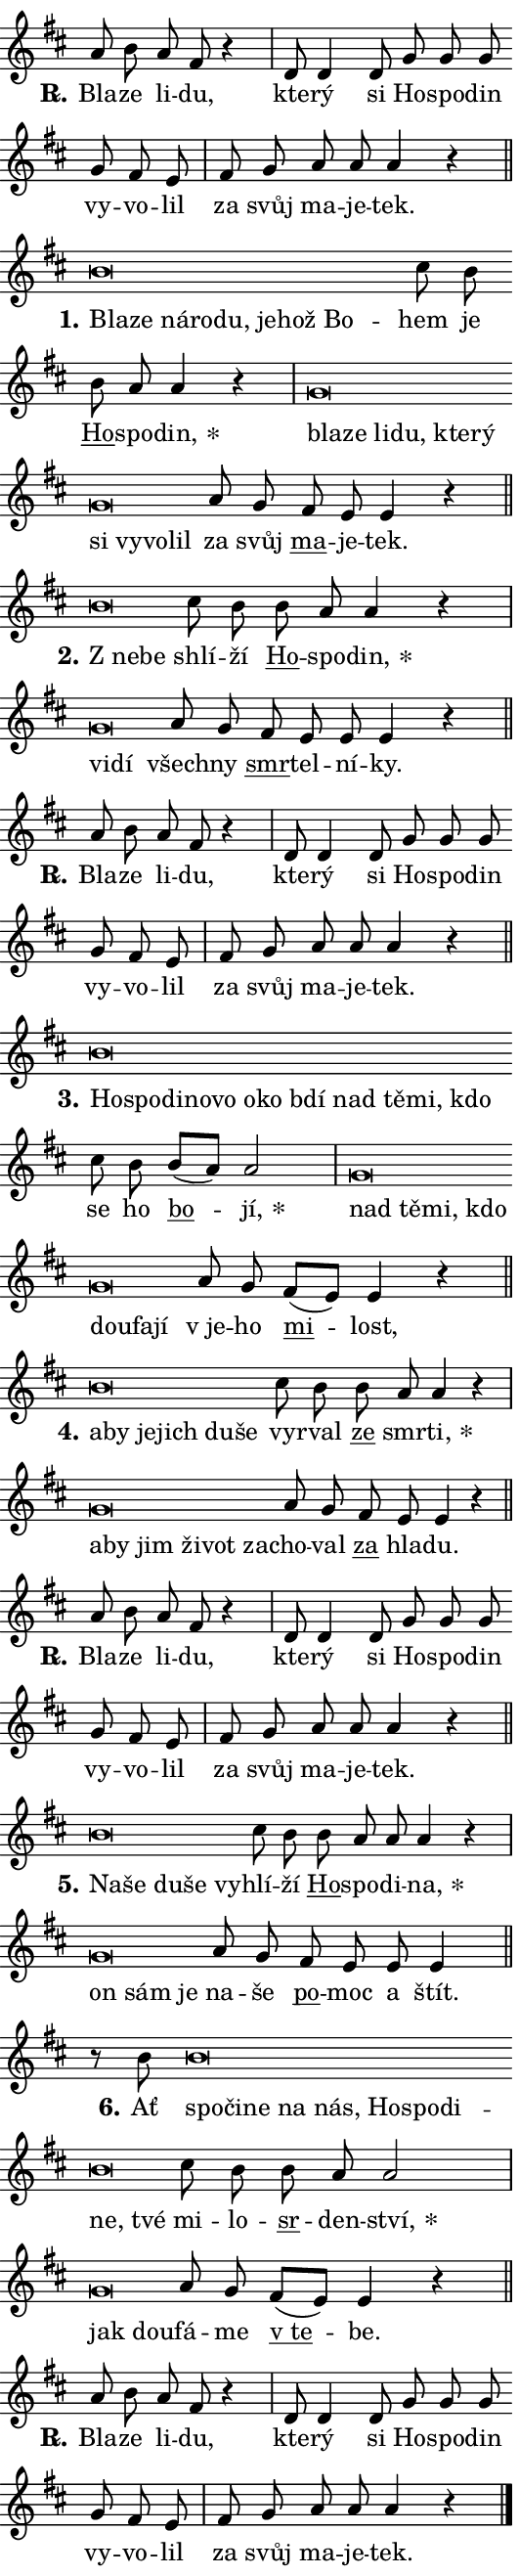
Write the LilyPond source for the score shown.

\version "2.24.0"
\header { tagline = "" }
\paper {
  indent = 0\cm
  top-margin = 0\cm
  right-margin = 0.13\cm % to fit lyric hyphens
  bottom-margin = 0\cm
  left-margin = 0\cm
  paper-width = 9\cm
  page-breaking = #ly:one-page-breaking
  system-system-spacing.basic-distance = #11
  score-system-spacing.basic-distance = #11
  ragged-last = ##f
}


%% Author: Thomas Morley
%% https://lists.gnu.org/archive/html/lilypond-user/2020-05/msg00002.html
#(define (line-position grob)
"Returns position of @var[grob} in current system:
   @code{'start}, if at first time-step
   @code{'end}, if at last time-step
   @code{'middle} otherwise
"
  (let* ((col (ly:item-get-column grob))
         (ln (ly:grob-object col 'left-neighbor))
         (rn (ly:grob-object col 'right-neighbor))
         (col-to-check-left (if (ly:grob? ln) ln col))
         (col-to-check-right (if (ly:grob? rn) rn col))
         (break-dir-left
           (and
             (ly:grob-property col-to-check-left 'non-musical #f)
             (ly:item-break-dir col-to-check-left)))
         (break-dir-right
           (and
             (ly:grob-property col-to-check-right 'non-musical #f)
             (ly:item-break-dir col-to-check-right))))
        (cond ((eqv? 1 break-dir-left) 'start)
              ((eqv? -1 break-dir-right) 'end)
              (else 'middle))))

#(define (tranparent-at-line-position vctor)
  (lambda (grob)
  "Relying on @code{line-position} select the relevant enry from @var{vctor}.
Used to determine transparency,"
    (case (line-position grob)
      ((end) (not (vector-ref vctor 0)))
      ((middle) (not (vector-ref vctor 1)))
      ((start) (not (vector-ref vctor 2))))))

noteHeadBreakVisibility =
#(define-music-function (break-visibility)(vector?)
"Makes @code{NoteHead}s transparent relying on @var{break-visibility}"
#{
  \override NoteHead.transparent =
    #(tranparent-at-line-position break-visibility)
#})

#(define delete-ledgers-for-transparent-note-heads
  (lambda (grob)
    "Reads whether a @code{NoteHead} is transparent.
If so this @code{NoteHead} is removed from @code{'note-heads} from
@var{grob}, which is supposed to be @code{LedgerLineSpanner}.
As a result ledgers are not printed for this @code{NoteHead}"
    (let* ((nhds-array (ly:grob-object grob 'note-heads))
           (nhds-list
             (if (ly:grob-array? nhds-array)
                 (ly:grob-array->list nhds-array)
                 '()))
           ;; Relies on the transparent-property being done before
           ;; Staff.LedgerLineSpanner.after-line-breaking is executed.
           ;; This is fragile ...
           (to-keep
             (remove
               (lambda (nhd)
                 (ly:grob-property nhd 'transparent #f))
               nhds-list)))
      ;; TODO find a better method to iterate over grob-arrays, similiar
      ;; to filter/remove etc for lists
      ;; For now rebuilt from scratch
      (set! (ly:grob-object grob 'note-heads)  '())
      (for-each
        (lambda (nhd)
          (ly:pointer-group-interface::add-grob grob 'note-heads nhd))
        to-keep))))

squashNotes = {
  \override NoteHead.X-extent = #'(-0.2 . 0.2)
  \override NoteHead.Y-extent = #'(-0.75 . 0)
  \override NoteHead.stencil =
    #(lambda (grob)
       (let ((pos (ly:grob-property grob 'staff-position)))
         (begin
           (if (< pos -7) (display "ERROR: Lower brevis then expected\n") (display ""))
           (if (<= pos -6) ly:text-interface::print ly:note-head::print))))
}
unSquashNotes = {
  \revert NoteHead.X-extent
  \revert NoteHead.Y-extent
  \revert NoteHead.stencil
}

hideNotes = \noteHeadBreakVisibility #begin-of-line-visible
unHideNotes = \noteHeadBreakVisibility #all-visible

% work-around for resetting accidentals
% https://lilypond.org/doc/v2.23/Documentation/notation/displaying-rhythms#unmetered-music
cadenzaMeasure = {
  \cadenzaOff
  \partial 1024 s1024
  \cadenzaOn
}

#(define-markup-command (accent layout props text) (markup?)
  "Underline accented syllable"
  (interpret-markup layout props
    #{\markup \override #'(offset . 4.3) \underline { #text }#}))

responsum = \markup \concat {
  "R" \hspace #-1.05 \path #0.1 #'((moveto 0 0.07) (lineto 0.9 0.8)) \hspace #0.05 "."
}

spaceSize = #0.6828661417322834 % exact space size for TeX Gyre Schola

\layout {
  \context {
    \Staff
    \remove "Time_signature_engraver"
    \override LedgerLineSpanner.after-line-breaking = #delete-ledgers-for-transparent-note-heads
  }
  \context {
    \Lyrics {
      \override LyricSpace.minimum-distance = \spaceSize
      \override LyricText.font-name = #"TeX Gyre Schola"
      \override LyricText.font-size = 1
      \override StanzaNumber.font-name = #"TeX Gyre Schola Bold"
      \override StanzaNumber.font-size = 1
    }
  }
  \context {
    \Score 
    \override NoteHead.text =
      #(lambda (grob) 
        (let ((pos (ly:grob-property grob 'staff-position)))
          #{\markup {
            \combine
              \halign #-0.55 \raise #(if (= pos -6) 0 0.5) \override #'(thickness . 2) \draw-line #'(3.2 . 0)
              \musicglyph "noteheads.sM1"
          }#}))
  }
}

% magnetic-lyrics.ily
%
%   written by
%     Jean Abou Samra <jean@abou-samra.fr>
%     Werner Lemberg <wl@gnu.org>
%
%   adapted by
%     Jiri Hon <jiri.hon@gmail.com>
%
% Version 2022-Apr-15

% https://www.mail-archive.com/lilypond-user@gnu.org/msg149350.html

#(define (Left_hyphen_pointer_engraver context)
   "Collect syllable-hyphen-syllable occurrences in lyrics and store
them in properties.  This engraver only looks to the left.  For
example, if the lyrics input is @code{foo -- bar}, it does the
following.

@itemize @bullet
@item
Set the @code{text} property of the @code{LyricHyphen} grob between
@q{foo} and @q{bar} to @code{foo}.

@item
Set the @code{left-hyphen} property of the @code{LyricText} grob with
text @q{foo} to the @code{LyricHyphen} grob between @q{foo} and
@q{bar}.
@end itemize

Use this auxiliary engraver in combination with the
@code{lyric-@/text::@/apply-@/magnetic-@/offset!} hook."
   (let ((hyphen #f)
         (text #f))
     (make-engraver
      (acknowledgers
       ((lyric-syllable-interface engraver grob source-engraver)
        (set! text grob)))
      (end-acknowledgers
       ((lyric-hyphen-interface engraver grob source-engraver)
        ;(when (not (grob::has-interface grob 'lyric-space-interface))
          (set! hyphen grob)));)
      ((stop-translation-timestep engraver)
       (when (and text hyphen)
         (ly:grob-set-object! text 'left-hyphen hyphen))
       (set! text #f)
       (set! hyphen #f)))))

#(define (lyric-text::apply-magnetic-offset! grob)
   "If the space between two syllables is less than the value in
property @code{LyricText@/.details@/.squash-threshold}, move the right
syllable to the left so that it gets concatenated with the left
syllable.

Use this function as a hook for
@code{LyricText@/.after-@/line-@/breaking} if the
@code{Left_@/hyphen_@/pointer_@/engraver} is active."
   (let ((hyphen (ly:grob-object grob 'left-hyphen #f)))
     (when hyphen
       (let ((left-text (ly:spanner-bound hyphen LEFT)))
         (when (grob::has-interface left-text 'lyric-syllable-interface)
           (let* ((common (ly:grob-common-refpoint grob left-text X))
                  (this-x-ext (ly:grob-extent grob common X))
                  (left-x-ext
                   (begin
                     ;; Trigger magnetism for left-text.
                     (ly:grob-property left-text 'after-line-breaking)
                     (ly:grob-extent left-text common X)))
                  ;; `delta` is the gap width between two syllables.
                  (delta (- (interval-start this-x-ext)
                            (interval-end left-x-ext)))
                  (details (ly:grob-property grob 'details))
                  (threshold (assoc-get 'squash-threshold details 0.2)))
             (when (< delta threshold)
               (let* (;; We have to manipulate the input text so that
                      ;; ligatures crossing syllable boundaries are not
                      ;; disabled.  For languages based on the Latin
                      ;; script this is essentially a beautification.
                      ;; However, for non-Western scripts it can be a
                      ;; necessity.
                      (lt (ly:grob-property left-text 'text))
                      (rt (ly:grob-property grob 'text))
                      (is-space (grob::has-interface hyphen 'lyric-space-interface))
                      (space (if is-space " " ""))
                      (extra-delta (if is-space spaceSize 0))
                      ;; Append new syllable.
                      (ltrt-space (if (and (string? lt) (string? rt))
                                (string-append lt space rt)
                                (make-concat-markup (list lt space rt))))
                      ;; Right-align `ltrt` to the right side.
                      (ltrt-space-markup (grob-interpret-markup
                               grob
                               (make-translate-markup
                                (cons (interval-length this-x-ext) 0)
                                (make-right-align-markup ltrt-space)))))
                 (begin
                   ;; Don't print `left-text`.
                   (ly:grob-set-property! left-text 'stencil #f)
                   ;; Set text and stencil (which holds all collected
                   ;; syllables so far) and shift it to the left.
                   (ly:grob-set-property! grob 'text ltrt-space)
                   (ly:grob-set-property! grob 'stencil ltrt-space-markup)
                   (ly:grob-translate-axis! grob (- (- delta extra-delta)) X))))))))))


#(define (lyric-hyphen::displace-bounds-first grob)
   ;; Make very sure this callback isn't triggered too early.
   (let ((left (ly:spanner-bound grob LEFT))
         (right (ly:spanner-bound grob RIGHT)))
     (ly:grob-property left 'after-line-breaking)
     (ly:grob-property right 'after-line-breaking)
     (ly:lyric-hyphen::print grob)))

squashThreshold = #0.4

\layout {
  \context {
    \Lyrics
    \consists #Left_hyphen_pointer_engraver
    \override LyricText.after-line-breaking =
      #lyric-text::apply-magnetic-offset!
    \override LyricHyphen.stencil = #lyric-hyphen::displace-bounds-first
    \override LyricText.details.squash-threshold = \squashThreshold
    \override LyricHyphen.minimum-distance = 0
    \override LyricHyphen.minimum-length = \squashThreshold
  }
}

squashText = \override LyricText.details.squash-threshold = 9999
unSquashText = \override LyricText.details.squash-threshold = \squashThreshold

leftText = \override LyricText.self-alignment-X = #LEFT
unLeftText = \revert LyricText.self-alignment-X

starOffset = #(lambda (grob) 
                (let ((x_offset (ly:self-alignment-interface::aligned-on-x-parent grob)))
                  (if (= x_offset 0) 0 (+ x_offset 1.2))))

star = #(define-music-function (syllable)(string?)
"Append star separator at the end of a syllable"
#{
  \once \override LyricText.X-offset = #starOffset
  \lyricmode { \markup {
    #syllable
    \override #'((font-name . "TeX Gyre Schola Bold")) \hspace #0.2 \lower #0.65 \larger "*"
  } }
#})

starAccent = #(define-music-function (syllable)(string?)
"Append star separator at the end of a syllable and make accent"
#{
  \once \override LyricText.X-offset = #starOffset
  \lyricmode { \markup {
    \accent #syllable
    \override #'((font-name . "TeX Gyre Schola Bold")) \hspace #0.2 \lower #0.65 \larger "*"
  } }
#})

breath = #(define-music-function (syllable)(string?)
"Append breathing indicator at the end of a syllable"
#{
  \lyricmode { \markup { #syllable "+" } }
#})

optionalBreath = #(define-music-function (syllable)(string?)
"Append optional breathing indicator at the end of a syllable"
#{
  \lyricmode { \markup { #syllable "(+)" } }
#})


\score {
    <<
        \new Voice = "melody" { \cadenzaOn \key d \major \relative { a'8 b a fis r4 \cadenzaMeasure \bar "|" d8 d4 d8 \bar "" g g g \bar "" g fis e \cadenzaMeasure \bar "|" fis g a a a4 r \cadenzaMeasure \bar "||" \break } }
        \new Lyrics \lyricsto "melody" { \lyricmode { \set stanza = \responsum
Bla -- ze li -- du, kte -- rý si Ho -- spo -- din vy -- vo -- lil za svůj ma -- je -- tek. } }
    >>
    \layout {}
}

\score {
    <<
        \new Voice = "melody" { \cadenzaOn \key d \major \relative { \squashNotes b'\breve*1/16 \hideNotes \breve*1/16 \bar "" \breve*1/16 \bar "" \breve*1/16 \bar "" \breve*1/16 \bar "" \breve*1/16 \bar "" \breve*1/16 \breve*1/16 \bar "" \unHideNotes \unSquashNotes cis8 b \bar "" b a a4 r \cadenzaMeasure \bar "|" \squashNotes g\breve*1/16 \hideNotes \breve*1/16 \bar "" \breve*1/16 \bar "" \breve*1/16 \bar "" \breve*1/16 \bar "" \breve*1/16 \bar "" \breve*1/16 \bar "" \breve*1/16 \bar "" \breve*1/16 \breve*1/16 \bar "" \unHideNotes \unSquashNotes a8 g \bar "" fis e e4 r \cadenzaMeasure \bar "||" \break } }
        \new Lyrics \lyricsto "melody" { \lyricmode { \set stanza = "1."
\leftText Bla -- \squashText ze ná -- ro -- du, je -- hož Bo -- \unLeftText \unSquashText hem je \markup \accent Ho -- spo -- \star din, \leftText bla -- \squashText ze li -- du, kte -- rý si vy -- vo -- lil \unLeftText \unSquashText za svůj \markup \accent ma -- je -- tek. } }
    >>
    \layout {}
}

\score {
    <<
        \new Voice = "melody" { \cadenzaOn \key d \major \relative { \squashNotes b'\breve*1/16 \hideNotes \breve*1/16 \bar "" \unHideNotes \unSquashNotes cis8 b \bar "" b a a4 r \cadenzaMeasure \bar "|" \squashNotes g\breve*1/16 \hideNotes \breve*1/16 \bar "" \unHideNotes \unSquashNotes a8 g \bar "" fis e e e4 r \cadenzaMeasure \bar "||" \break } }
        \new Lyrics \lyricsto "melody" { \lyricmode { \set stanza = "2."
\leftText "Z ne" -- \squashText be \unLeftText \unSquashText shlí -- ží \markup \accent Ho -- spo -- \star din, \leftText vi -- \squashText dí \unLeftText \unSquashText všech -- ny \markup \accent smr -- tel -- ní -- ky. } }
    >>
    \layout {}
}

\score {
    <<
        \new Voice = "melody" { \cadenzaOn \key d \major \relative { a'8 b a fis r4 \cadenzaMeasure \bar "|" d8 d4 d8 \bar "" g g g \bar "" g fis e \cadenzaMeasure \bar "|" fis g a a a4 r \cadenzaMeasure \bar "||" \break } }
        \new Lyrics \lyricsto "melody" { \lyricmode { \set stanza = \responsum
Bla -- ze li -- du, kte -- rý si Ho -- spo -- din vy -- vo -- lil za svůj ma -- je -- tek. } }
    >>
    \layout {}
}

\score {
    <<
        \new Voice = "melody" { \cadenzaOn \key d \major \relative { \squashNotes b'\breve*1/16 \hideNotes \breve*1/16 \bar "" \breve*1/16 \bar "" \breve*1/16 \bar "" \breve*1/16 \bar "" \breve*1/16 \bar "" \breve*1/16 \bar "" \breve*1/16 \bar "" \breve*1/16 \bar "" \breve*1/16 \bar "" \breve*1/16 \breve*1/16 \bar "" \unHideNotes \unSquashNotes cis8 b \bar "" b[( a)] a2 \cadenzaMeasure \bar "|" \squashNotes g\breve*1/16 \hideNotes \breve*1/16 \bar "" \breve*1/16 \bar "" \breve*1/16 \bar "" \breve*1/16 \bar "" \breve*1/16 \breve*1/16 \bar "" \unHideNotes \unSquashNotes a8 g \bar "" fis[( e)] e4 r \cadenzaMeasure \bar "||" \break } }
        \new Lyrics \lyricsto "melody" { \lyricmode { \set stanza = "3."
\leftText Ho -- \squashText spo -- di -- no -- vo o -- ko bdí nad tě -- mi, kdo \unLeftText \unSquashText se ho \markup \accent bo -- \star jí, \leftText nad \squashText tě -- mi, kdo dou -- fa -- jí \unLeftText \unSquashText "v je" -- ho \markup \accent mi -- lost, } }
    >>
    \layout {}
}

\score {
    <<
        \new Voice = "melody" { \cadenzaOn \key d \major \relative { \squashNotes b'\breve*1/16 \hideNotes \breve*1/16 \bar "" \breve*1/16 \bar "" \breve*1/16 \bar "" \breve*1/16 \breve*1/16 \bar "" \unHideNotes \unSquashNotes cis8 b \bar "" b a a4 r \cadenzaMeasure \bar "|" \squashNotes g\breve*1/16 \hideNotes \breve*1/16 \bar "" \breve*1/16 \bar "" \breve*1/16 \bar "" \breve*1/16 \breve*1/16 \bar "" \unHideNotes \unSquashNotes a8 g \bar "" fis e e4 r \cadenzaMeasure \bar "||" \break } }
        \new Lyrics \lyricsto "melody" { \lyricmode { \set stanza = "4."
\leftText a -- \squashText by je -- jich du -- še \unLeftText \unSquashText vy -- rval \markup \accent ze smr -- \star ti, \leftText a -- \squashText by jim ži -- vot za -- \unLeftText \unSquashText cho -- val \markup \accent za hla -- du. } }
    >>
    \layout {}
}

\score {
    <<
        \new Voice = "melody" { \cadenzaOn \key d \major \relative { a'8 b a fis r4 \cadenzaMeasure \bar "|" d8 d4 d8 \bar "" g g g \bar "" g fis e \cadenzaMeasure \bar "|" fis g a a a4 r \cadenzaMeasure \bar "||" \break } }
        \new Lyrics \lyricsto "melody" { \lyricmode { \set stanza = \responsum
Bla -- ze li -- du, kte -- rý si Ho -- spo -- din vy -- vo -- lil za svůj ma -- je -- tek. } }
    >>
    \layout {}
}

\score {
    <<
        \new Voice = "melody" { \cadenzaOn \key d \major \relative { \squashNotes b'\breve*1/16 \hideNotes \breve*1/16 \bar "" \breve*1/16 \bar "" \breve*1/16 \breve*1/16 \bar "" \unHideNotes \unSquashNotes cis8 b \bar "" b a a a4 r \cadenzaMeasure \bar "|" \squashNotes g\breve*1/16 \hideNotes \breve*1/16 \breve*1/16 \bar "" \unHideNotes \unSquashNotes a8 g \bar "" fis e e e4 \cadenzaMeasure \bar "||" \break } }
        \new Lyrics \lyricsto "melody" { \lyricmode { \set stanza = "5."
\leftText Na -- \squashText še du -- še vy -- \unLeftText \unSquashText hlí -- ží \markup \accent Ho -- spo -- di -- \star na, \leftText on \squashText sám je \unLeftText \unSquashText na -- še \markup \accent po -- moc a štít. } }
    >>
    \layout {}
}

\score {
    <<
        \new Voice = "melody" { \cadenzaOn \key d \major \relative { r8 b'8 \squashNotes b\breve*1/16 \hideNotes \breve*1/16 \bar "" \breve*1/16 \bar "" \breve*1/16 \bar "" \breve*1/16 \bar "" \breve*1/16 \bar "" \breve*1/16 \bar "" \breve*1/16 \bar "" \breve*1/16 \breve*1/16 \bar "" \unHideNotes \unSquashNotes cis8 b \bar "" b a a2 \cadenzaMeasure \bar "|" \squashNotes g\breve*1/16 \hideNotes \breve*1/16 \bar "" \unHideNotes \unSquashNotes a8 g \bar "" fis[( e)] e4 r \cadenzaMeasure \bar "||" \break } }
        \new Lyrics \lyricsto "melody" { \lyricmode { \set stanza = "6."
Ať \leftText spo -- \squashText či -- ne na nás, Ho -- spo -- di -- ne, tvé \unLeftText \unSquashText mi -- lo -- \markup \accent sr -- den -- \star ství, \leftText jak \squashText dou -- \unLeftText \unSquashText fá -- me \markup \accent "v te" -- be. } }
    >>
    \layout {}
}

\score {
    <<
        \new Voice = "melody" { \cadenzaOn \key d \major \relative { a'8 b a fis r4 \cadenzaMeasure \bar "|" d8 d4 d8 \bar "" g g g \bar "" g fis e \cadenzaMeasure \bar "|" fis g a a a4 r \cadenzaMeasure \bar "||" \break } \bar "|." }
        \new Lyrics \lyricsto "melody" { \lyricmode { \set stanza = \responsum
Bla -- ze li -- du, kte -- rý si Ho -- spo -- din vy -- vo -- lil za svůj ma -- je -- tek. } }
    >>
    \layout {}
}
